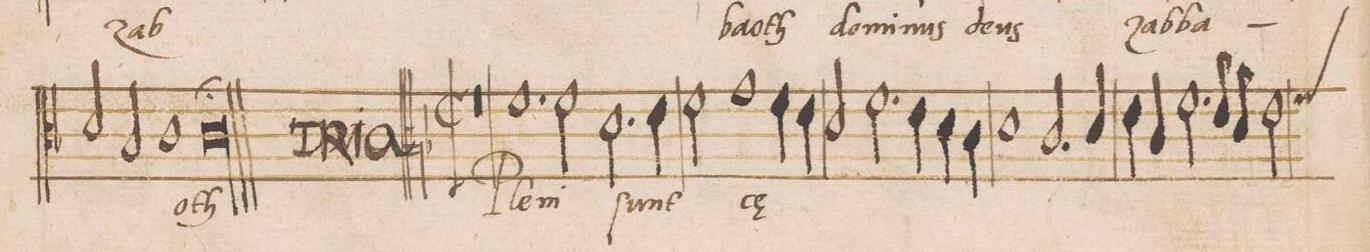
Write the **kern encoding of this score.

**kern	**text
*I"ALTVS	*
*clefC3	*
*k[b-]	*
*met(c|)	*
*M2/1	*
2d/	.
2B-/	.
=18	=18
1c	.
1c;	-oth
=19||	=19||
0r	.
=20	=20
1.f	Ple-
2f\	-ni-
=21	=21
2.d\	.
4e\	-sunt
2f\	.
1g	.
=22	=22
4f\	.
4e\	.
2d/	.
2.f\	.
=23	=23
4e\	.
4d\	.
4c\	.
1d	.
=24	=24
2.c/	.
4d/	.
4e\	.
4c/	.
2.f\	.
=25	=25
8e/	.
8d/	.
*custos:f	*
2e\	.
*-	*-
